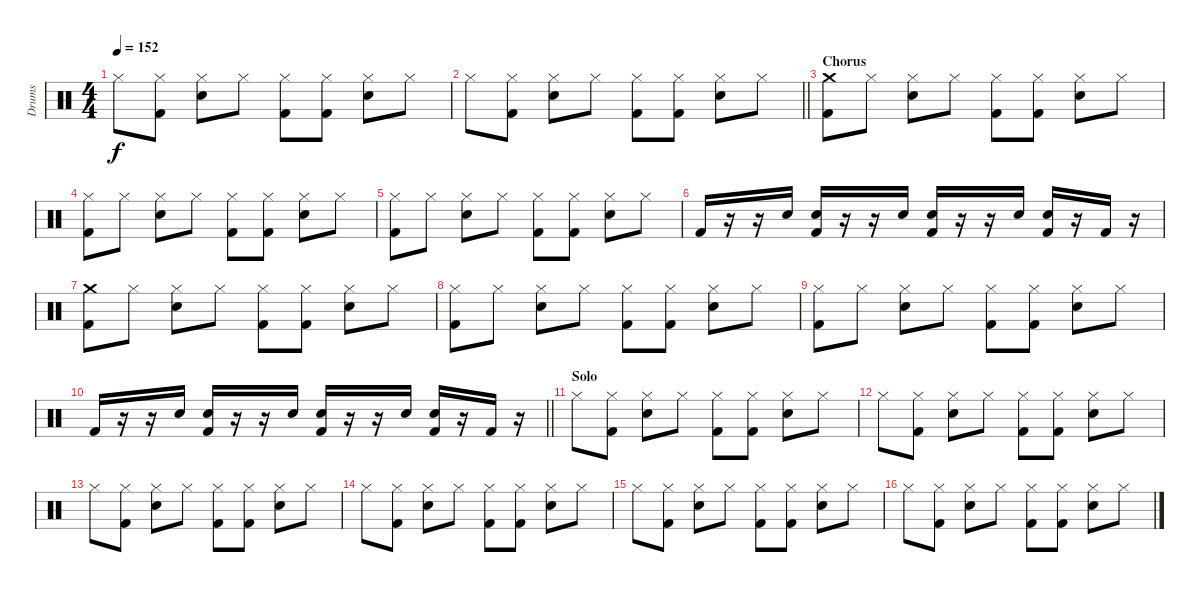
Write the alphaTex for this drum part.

\track ("Drums" "Drums") {instrument percussion}
\staff {score}
\articulation defaults
\ts (4 4)
\tempo 152
\clef neutral
\ks c "Hi-Hat (closed)".8{dy f}
("Hi-Hat (closed)" "Kick (hit) 2").8 ("Hi-Hat (closed)" "Snare (hit) 2").8 "Hi-Hat (closed)".8 ("Hi-Hat (closed)" "Kick (hit) 2").8 ("Hi-Hat (closed)" "Kick (hit) 2").8 ("Hi-Hat (closed)" "Snare (hit) 2").8 "Hi-Hat (closed)".8 |
\barLineRight lightlight "Hi-Hat (closed)".8
("Hi-Hat (closed)" "Kick (hit) 2").8 ("Hi-Hat (closed)" "Snare (hit) 2").8 "Hi-Hat (closed)".8 ("Hi-Hat (closed)" "Kick (hit) 2").8 ("Hi-Hat (closed)" "Kick (hit) 2").8 ("Hi-Hat (closed)" "Snare (hit) 2").8 "Hi-Hat (closed)".8 |
\section ("" "Chorus")
("Crash medium (hit)" "Kick (hit) 2").8 "Hi-Hat (closed)".8 ("Hi-Hat (closed)" "Snare (hit) 2").8 "Hi-Hat (closed)".8 ("Hi-Hat (closed)" "Kick (hit) 2").8 ("Hi-Hat (closed)" "Kick (hit) 2").8 ("Hi-Hat (closed)" "Snare (hit) 2").8 "Hi-Hat (closed)".8 |
("Hi-Hat (closed)" "Kick (hit) 2").8 "Hi-Hat (closed)".8 ("Hi-Hat (closed)" "Snare (hit) 2").8 "Hi-Hat (closed)".8 ("Hi-Hat (closed)" "Kick (hit) 2").8 ("Hi-Hat (closed)" "Kick (hit) 2").8 ("Hi-Hat (closed)" "Snare (hit) 2").8 "Hi-Hat (closed)".8 |
("Hi-Hat (closed)" "Kick (hit) 2").8 "Hi-Hat (closed)".8 ("Hi-Hat (closed)" "Snare (hit) 2").8 "Hi-Hat (closed)".8 ("Hi-Hat (closed)" "Kick (hit) 2").8 ("Hi-Hat (closed)" "Kick (hit) 2").8 ("Hi-Hat (closed)" "Snare (hit) 2").8 "Hi-Hat (closed)".8 |
"Kick (hit) 2".16 r.16 r.16 "Snare (hit) 2".16 ("Snare (hit) 2" "Kick (hit) 2").16 r.16 r.16 "Snare (hit) 2".16 ("Snare (hit) 2" "Kick (hit) 2").16 r.16 r.16 "Snare (hit) 2".16 ("Snare (hit) 2" "Kick (hit) 2").16 r.16 "Kick (hit) 2".16 r.16 |
("Crash medium (hit)" "Kick (hit) 2").8 "Hi-Hat (closed)".8 ("Hi-Hat (closed)" "Snare (hit) 2").8 "Hi-Hat (closed)".8 ("Hi-Hat (closed)" "Kick (hit) 2").8 ("Hi-Hat (closed)" "Kick (hit) 2").8 ("Hi-Hat (closed)" "Snare (hit) 2").8 "Hi-Hat (closed)".8 |
("Hi-Hat (closed)" "Kick (hit) 2").8 "Hi-Hat (closed)".8 ("Hi-Hat (closed)" "Snare (hit) 2").8 "Hi-Hat (closed)".8 ("Hi-Hat (closed)" "Kick (hit) 2").8 ("Hi-Hat (closed)" "Kick (hit) 2").8 ("Hi-Hat (closed)" "Snare (hit) 2").8 "Hi-Hat (closed)".8 |
("Hi-Hat (closed)" "Kick (hit) 2").8 "Hi-Hat (closed)".8 ("Hi-Hat (closed)" "Snare (hit) 2").8 "Hi-Hat (closed)".8 ("Hi-Hat (closed)" "Kick (hit) 2").8 ("Hi-Hat (closed)" "Kick (hit) 2").8 ("Hi-Hat (closed)" "Snare (hit) 2").8 "Hi-Hat (closed)".8 |
\barLineRight lightlight "Kick (hit) 2".16
r.16 r.16 "Snare (hit) 2".16 ("Snare (hit) 2" "Kick (hit) 2").16 r.16 r.16 "Snare (hit) 2".16 ("Snare (hit) 2" "Kick (hit) 2").16 r.16 r.16 "Snare (hit) 2".16 ("Snare (hit) 2" "Kick (hit) 2").16 r.16 "Kick (hit) 2".16 r.16 |
\section ("" "Solo")
"Hi-Hat (closed)".8 ("Hi-Hat (closed)" "Kick (hit) 2").8 ("Hi-Hat (closed)" "Snare (hit) 2").8 "Hi-Hat (closed)".8 ("Hi-Hat (closed)" "Kick (hit) 2").8 ("Hi-Hat (closed)" "Kick (hit) 2").8 ("Hi-Hat (closed)" "Snare (hit) 2").8 "Hi-Hat (closed)".8 |
"Hi-Hat (closed)".8 ("Hi-Hat (closed)" "Kick (hit) 2").8 ("Hi-Hat (closed)" "Snare (hit) 2").8 "Hi-Hat (closed)".8 ("Hi-Hat (closed)" "Kick (hit) 2").8 ("Hi-Hat (closed)" "Kick (hit) 2").8 ("Hi-Hat (closed)" "Snare (hit) 2").8 "Hi-Hat (closed)".8 |
"Hi-Hat (closed)".8 ("Hi-Hat (closed)" "Kick (hit) 2").8 ("Hi-Hat (closed)" "Snare (hit) 2").8 "Hi-Hat (closed)".8 ("Hi-Hat (closed)" "Kick (hit) 2").8 ("Hi-Hat (closed)" "Kick (hit) 2").8 ("Hi-Hat (closed)" "Snare (hit) 2").8 "Hi-Hat (closed)".8 |
"Hi-Hat (closed)".8 ("Hi-Hat (closed)" "Kick (hit) 2").8 ("Hi-Hat (closed)" "Snare (hit) 2").8 "Hi-Hat (closed)".8 ("Hi-Hat (closed)" "Kick (hit) 2").8 ("Hi-Hat (closed)" "Kick (hit) 2").8 ("Hi-Hat (closed)" "Snare (hit) 2").8 "Hi-Hat (closed)".8 |
"Hi-Hat (closed)".8 ("Hi-Hat (closed)" "Kick (hit) 2").8 ("Hi-Hat (closed)" "Snare (hit) 2").8 "Hi-Hat (closed)".8 ("Hi-Hat (closed)" "Kick (hit) 2").8 ("Hi-Hat (closed)" "Kick (hit) 2").8 ("Hi-Hat (closed)" "Snare (hit) 2").8 "Hi-Hat (closed)".8 |
"Hi-Hat (closed)".8 ("Hi-Hat (closed)" "Kick (hit) 2").8 ("Hi-Hat (closed)" "Snare (hit) 2").8 "Hi-Hat (closed)".8 ("Hi-Hat (closed)" "Kick (hit) 2").8 ("Hi-Hat (closed)" "Kick (hit) 2").8 ("Hi-Hat (closed)" "Snare (hit) 2").8 "Hi-Hat (closed)".8
